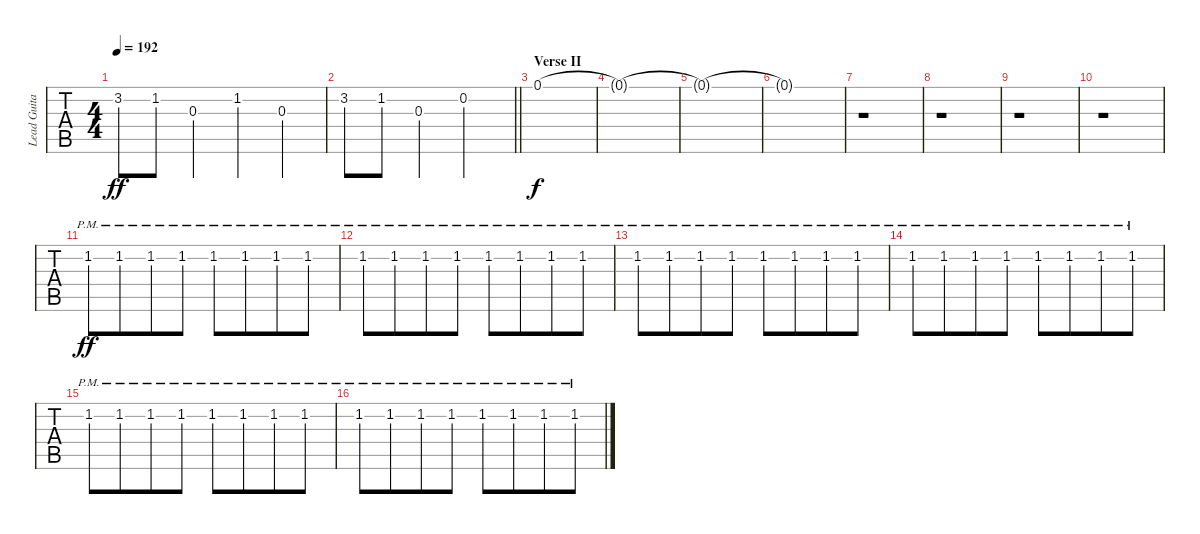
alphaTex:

\track ("Lead Guitar" "Lead Guita") {instrument distortionguitar}
\staff {tabs}
\tuning (E4 B3 G3 D3 A2 E2) {hide}
\ts (4 4)
\tempo 192
\clef g2
\ks c
3.2.8{dy ff} 1.2.8 0.3.4{beam Down} 1.2.4 0.3.4{beam Down} |
\barLineRight lightlight
3.2.8 1.2.8 0.3.4{beam Down} 0.2.2 |
\section ("" "Verse II")
0.1.1{dy f volume 0} |
0.1{t}.1 |
0.1{t}.1 |
0.1{t}.1 |
r.1{volume 13} |
r.1 |
r.1 |
r.1 |
1.2{pm}.8{dy ff} 1.2{pm}.8{beam merge} 1.2{pm}.8 1.2{pm}.8 1.2{pm}.8 1.2{pm}.8{beam merge} 1.2{pm}.8 1.2{pm}.8 |
1.2{pm}.8 1.2{pm}.8{beam merge} 1.2{pm}.8 1.2{pm}.8 1.2{pm}.8 1.2{pm}.8{beam merge} 1.2{pm}.8 1.2{pm}.8 |
1.2{pm}.8 1.2{pm}.8{beam merge} 1.2{pm}.8 1.2{pm}.8 1.2{pm}.8 1.2{pm}.8{beam merge} 1.2{pm}.8 1.2{pm}.8 |
1.2{pm}.8 1.2{pm}.8{beam merge} 1.2{pm}.8 1.2{pm}.8 1.2{pm}.8 1.2{pm}.8{beam merge} 1.2{pm}.8 1.2{pm}.8 |
1.2{pm}.8 1.2{pm}.8{beam merge} 1.2{pm}.8 1.2{pm}.8 1.2{pm}.8 1.2{pm}.8{beam merge} 1.2{pm}.8 1.2{pm}.8 |
1.2{pm}.8 1.2{pm}.8{beam merge} 1.2{pm}.8 1.2{pm}.8 1.2{pm}.8 1.2{pm}.8{beam merge} 1.2{pm}.8 1.2{pm}.8
